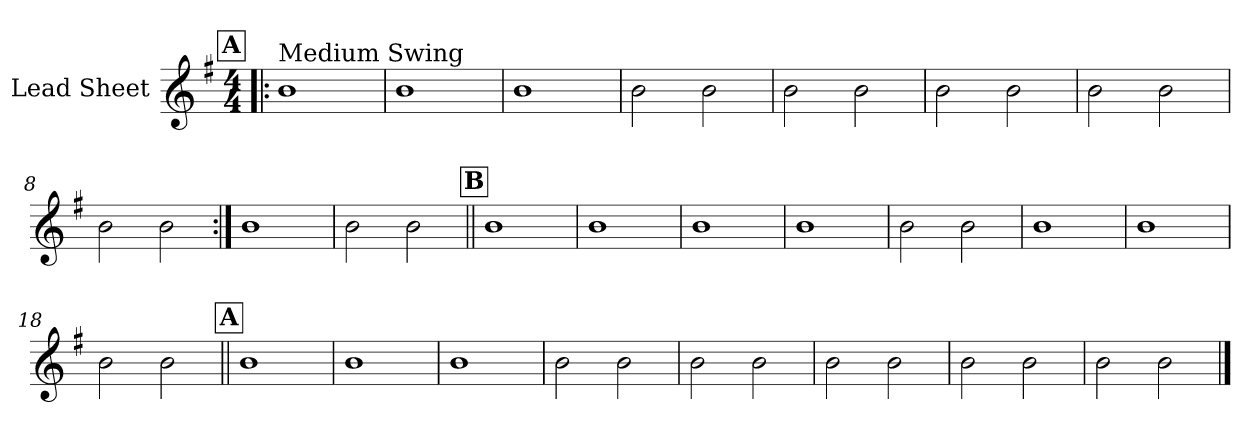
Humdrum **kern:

**kern
*part1
*staff1
*I"Lead Sheet
*clefG2
*k[f#]
*G:
*M4/4
!!LO:REH:place=s1:a:fs=14:t=A
=1!|:
!LO:TX:a:t=Medium Swing
1b
=2
1b
=3
1b
=4
2b\
2b\
!!LO:LB:g=z
=5
2b\
2b\
=6
2b\
2b\
=7
2b\
2b\
=8
2b\
2b\
!!LO:LB:g=z
=9:|!
1b
=10
2b\
2b\
!!LO:LB:g=z
!!LO:REH:place=s1:a:fs=14:t=B
=11||
1b
=12
1b
=13
1b
=14
1b
!!LO:LB:g=z
=15
2b\
2b\
=16
1b
=17
1b
=18
2b\
2b\
!!LO:LB:g=z
!!LO:REH:place=s1:a:fs=14:t=A
=19||
1b
=20
1b
=21
1b
=22
2b\
2b\
!!LO:LB:g=z
=23
2b\
2b\
=24
2b\
2b\
=25
2b\
2b\
=26
2b\
2b\
==
*-
